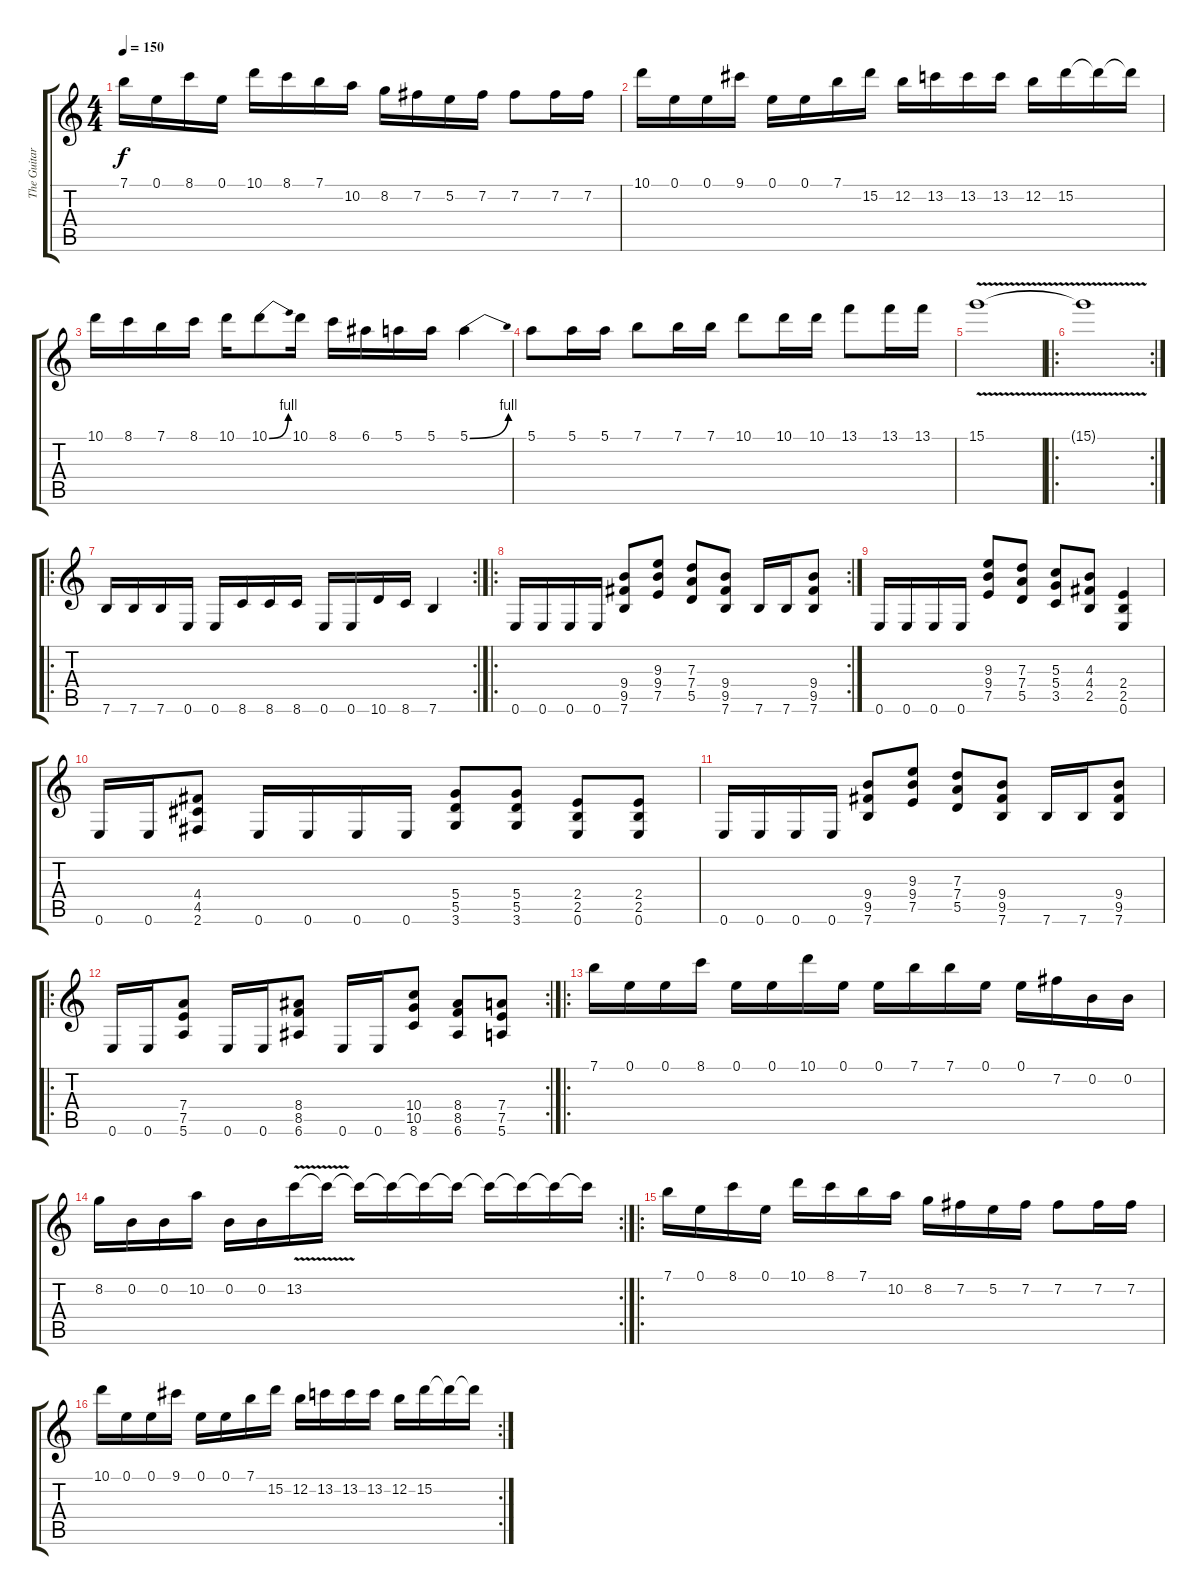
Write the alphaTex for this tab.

\track ("The Guitarist" "The Guitar") {instrument distortionguitar}
\staff {score tabs}
\tuning (E4 B3 G3 D3 A2 E2) {hide}
\ts (4 4)
\tempo 150
\clef g2
\ks c
7.1.16{dy f} 0.1.16 8.1.16 0.1.16 10.1.16 8.1.16 7.1.16 10.2.16 8.2.16 7.2.16 5.2.16 7.2.16 7.2.8 7.2.16 7.2.16 |
10.1.16 0.1.16 0.1.16 9.1.16 0.1.16 0.1.16 7.1.16 15.2.16 12.2.16 13.2.16 13.2.16 13.2.16 12.2.16 15.2.16 15.2{t}.16 15.2{t}.16 |
10.1.16 8.1.16 7.1.16 8.1.16 10.1.16 10.1{be (bend 0 0 60 4)}.8 10.1.16 8.1.16 6.1.16 5.1.16 5.1.16 5.1{be (bend 0 0 60 4)}.4 |
5.1.8 5.1.16 5.1.16 7.1.8 7.1.16 7.1.16 10.1.8 10.1.16 10.1.16 13.1.8 13.1.16 13.1.16 |
15.1{v}.1 |
\ro
\rc 2
15.1{t}.1 |
\ro
\rc 2
7.6.16 7.6.16 7.6.16 0.6.16 0.6.16 8.6.16 8.6.16 8.6.16 0.6.16 0.6.16 10.6.16 8.6.16 7.6.4 |
\ro
\rc 2
0.6.16 0.6.16 0.6.16 0.6.16 (9.4 9.5 7.6).8 (9.3 9.4 7.5).8 (7.3 7.4 5.5).8 (9.4 9.5 7.6).8 7.6.16 7.6.16 (9.4 9.5 7.6).8 |
0.6.16 0.6.16 0.6.16 0.6.16 (9.3 9.4 7.5).8 (7.3 7.4 5.5).8 (5.3 5.4 3.5).8 (4.3 4.4 2.5).8 (2.4 2.5 0.6).4 |
0.6.16 0.6.16 (4.4 4.5 2.6).8 0.6.16 0.6.16 0.6.16 0.6.16 (5.4 5.5 3.6).8 (5.4 5.5 3.6).8 (2.4 2.5 0.6).8 (2.4 2.5 0.6).8 |
0.6.16 0.6.16 0.6.16 0.6.16 (9.4 9.5 7.6).8 (9.3 9.4 7.5).8 (7.3 7.4 5.5).8 (9.4 9.5 7.6).8 7.6.16 7.6.16 (9.4 9.5 7.6).8 |
\ro
\rc 2
0.6.16 0.6.16 (7.4 7.5 5.6).8 0.6.16 0.6.16 (8.4 8.5 6.6).8 0.6.16 0.6.16 (10.4 10.5 8.6).8 (8.4 8.5 6.6).8 (7.4 7.5 5.6).8 |
\ro
7.1.16 0.1.16 0.1.16 8.1.16 0.1.16 0.1.16 10.1.16 0.1.16 0.1.16 7.1.16 7.1.16 0.1.16 0.1.16 7.2.16 0.2.16 0.2.16 |
\rc 2
8.2.16 0.2.16 0.2.16 10.2.16 0.2.16 0.2.16 13.2{v}.16 13.2{t}.16 13.2{t}.16 13.2{t}.16 13.2{t}.16 13.2{t}.16 13.2{t}.16 13.2{t}.16 13.2{t}.16 13.2{t}.16 |
\ro
7.1.16 0.1.16 8.1.16 0.1.16 10.1.16 8.1.16 7.1.16 10.2.16 8.2.16 7.2.16 5.2.16 7.2.16 7.2.8 7.2.16 7.2.16 |
\rc 2
10.1.16 0.1.16 0.1.16 9.1.16 0.1.16 0.1.16 7.1.16 15.2.16 12.2.16 13.2.16 13.2.16 13.2.16 12.2.16 15.2.16 15.2{t}.16 15.2{t}.16
